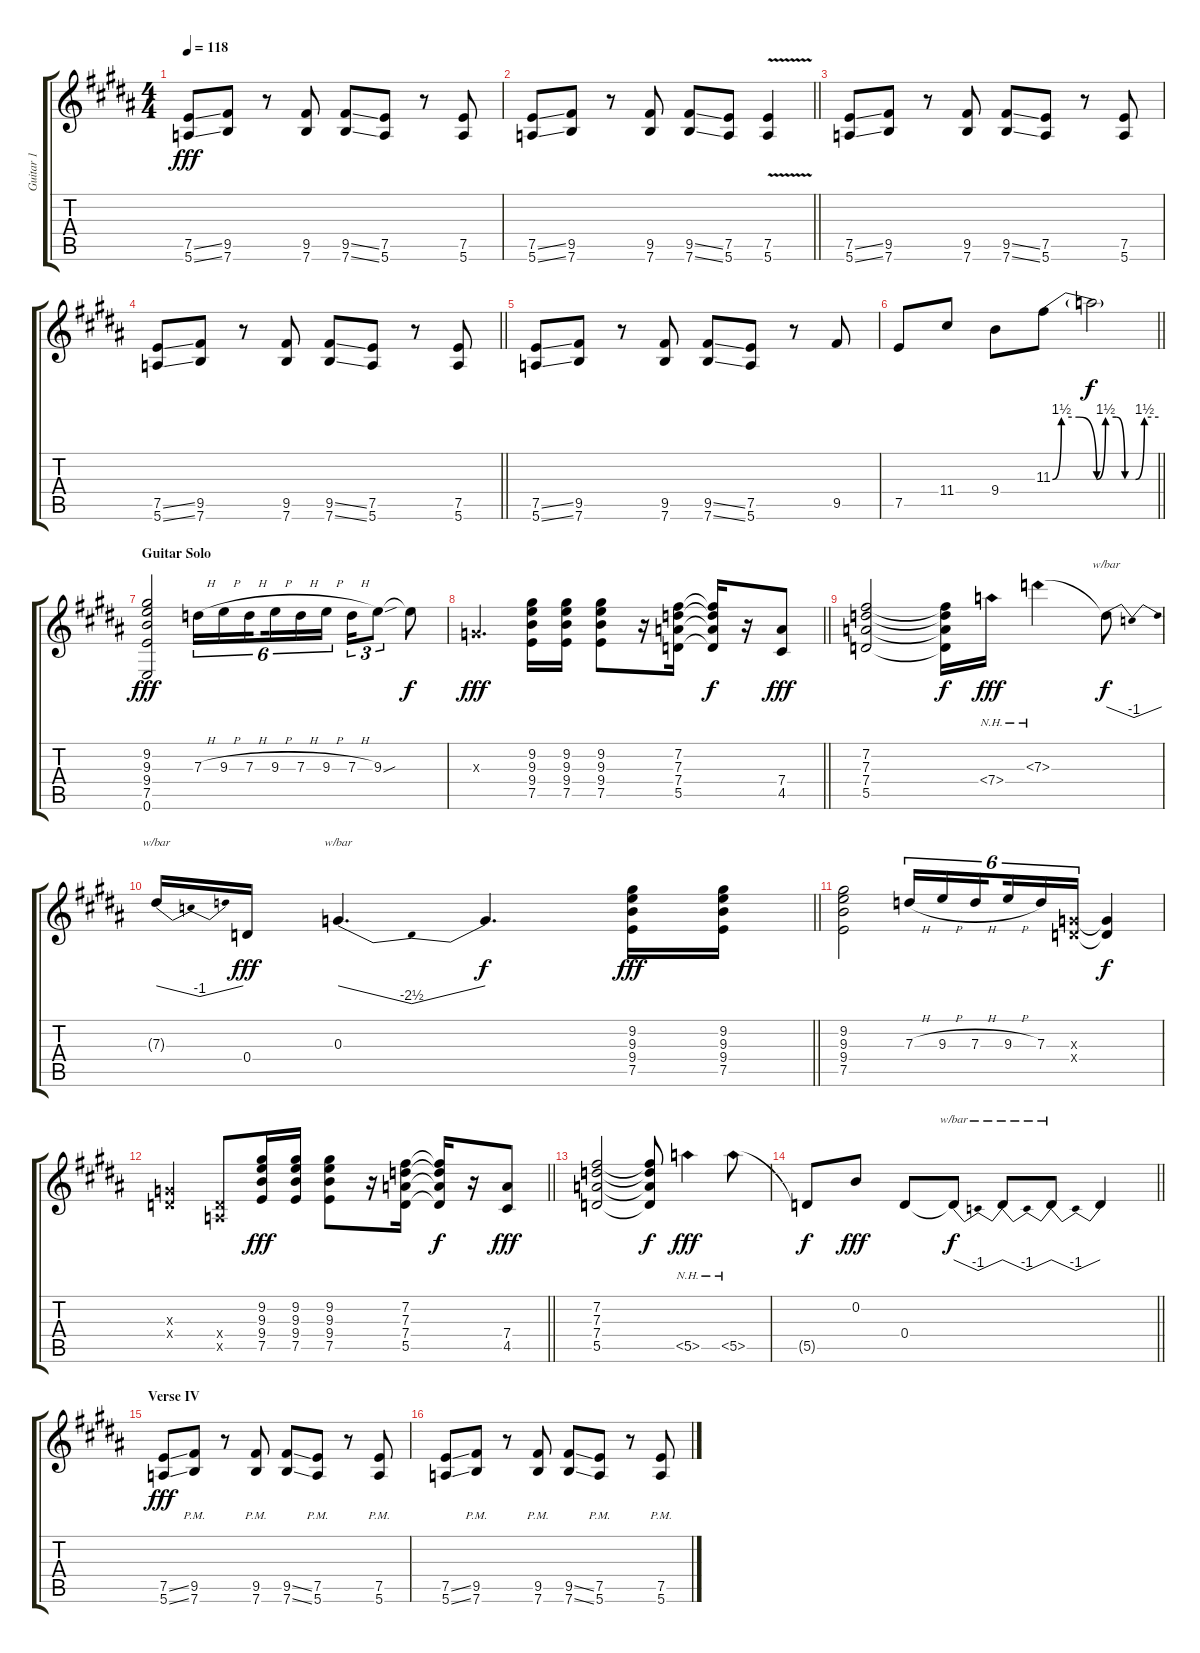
\track ("Guitar 1" "Guitar 1") {instrument distortionguitar}
\staff {score tabs}
\tuning (E4 B3 G3 D3 A2 E2) {hide}
\ts (4 4)
\tempo 118
\clef g2
\ks b
(7.5{ss} 5.6{ss}).8{dy fff} (9.5 7.6).8 r.8 (9.5 7.6).8 (9.5{ss} 7.6{ss}).8 (7.5 5.6).8 r.8 (7.5 5.6).8 |
\barLineRight lightlight
(7.5{ss} 5.6{ss}).8 (9.5 7.6).8 r.8 (9.5 7.6).8 (9.5{ss} 7.6{ss}).8 (7.5 5.6).8 (7.5{v} 5.6{v}).4 |
(7.5{ss} 5.6{ss}).8 (9.5 7.6).8 r.8 (9.5 7.6).8 (9.5{ss} 7.6{ss}).8 (7.5 5.6).8 r.8 (7.5 5.6).8 |
\barLineRight lightlight
(7.5{ss} 5.6{ss}).8 (9.5 7.6).8 r.8 (9.5 7.6).8 (9.5{ss} 7.6{ss}).8 (7.5 5.6).8 r.8 (7.5 5.6).8 |
(7.5{ss} 5.6{ss}).8 (9.5 7.6).8 r.8 (9.5 7.6).8 (9.5{ss} 7.6{ss}).8 (7.5 5.6).8 r.8 9.5.8 |
\barLineRight lightlight
7.5.8 11.4.8 9.4.8 11.3{be (custom 0 0 5 6 15 6 25 0 30 6 36 6 41 0 47 0 52 6 60 6)}.8 11.3{t}.2{dy f} |
\section ("" "Guitar Solo")
(9.2 9.3 9.4 7.5 0.6).2{dy fff} 7.3{h}.16{tu (6 4)} 9.3{h}.16{tu (6 4)} 7.3{h}.16{tu (6 4) beam splitsecondary} 9.3{h}.16{tu (6 4)} 7.3{h}.16{tu (6 4)} 9.3{h}.16{tu (6 4)} 7.3{h}.16{tu (3 2)} 9.3{sou}.8{tu (3 2)} 9.3{t}.8{dy f} |
\barLineRight lightlight
0.3{x}.4{d dy fff} (9.2 9.3 9.4 7.5).16 (9.2 9.3 9.4 7.5).16 (9.2 9.3 9.4 7.5).8 r.16 (7.2 7.3 7.4 5.5).16 (7.2{t} 7.3{t} 7.4{t} 5.5{t}).16{dy f} r.16 (7.4 4.5).8{dy fff} |
(7.2 7.3 7.4 5.5).2 (7.2{t} 7.3{t} 7.4{t} 5.5{t}).16{dy f} 7.4{nh}.16{dy fff} 7.3{nh}.4 7.3{t}.8{tbe (dip default 0 0 30 -4 60 0) dy f} |
\barLineRight lightlight
7.3{t}.16{tbe (dip default 0 0 30 -4 60 0)} 0.4.16{dy fff} 0.3.4{d tbe (dip default 0 0 30 -10 51 -10 60 0)} 0.3{t}.4{d dy f} (9.2 9.3 9.4 7.5).16{dy fff} (9.2 9.3 9.4 7.5).16 |
(9.2 9.3 9.4 7.5).2 7.3{h}.16{tu (6 4)} 9.3{h}.16{tu (6 4)} 7.3{h}.16{tu (6 4) beam splitsecondary} 9.3{h}.16{tu (6 4)} 7.3.16{tu (6 4)} (0.3{x} 0.4{x}).16{tu (6 4)} (0.3{t} 0.4{t}).4{dy f} |
\barLineRight lightlight
(0.3{x} 0.4{x}).4 (0.4{x} 0.5{x}).8 (9.2 9.3 9.4 7.5).16{dy fff} (9.2 9.3 9.4 7.5).16 (9.2 9.3 9.4 7.5).8 r.16 (7.2 7.3 7.4 5.5).16 (7.2{t} 7.3{t} 7.4{t} 5.5{t}).16{dy f} r.16 (7.4 4.5).8{dy fff} |
(7.2 7.3 7.4 5.5).2 (7.2{t} 7.3{t} 7.4{t} 5.5{t}).8{dy f} 5.5{nh}.4{dy fff} 5.5{nh}.8 |
\barLineRight lightlight
5.5{t}.8{dy f} 0.2.8{dy fff} 0.4.8 0.4{t}.8{tbe (dip default 0 0 30 -4 60 0) dy f} 0.4{t}.8{tbe (dip default 0 0 30 -4 60 0)} 0.4{t}.8{tbe (dip default 0 0 30 -4 60 0)} 0.4{t}.4 |
\section ("" "Verse IV")
(7.5{ss} 5.6{ss}).8{dy fff} (9.5{pm} 7.6{pm}).8 r.8 (9.5{pm} 7.6{pm}).8 (9.5{ss} 7.6{ss}).8 (7.5{pm} 5.6{pm}).8 r.8 (7.5{pm} 5.6{pm}).8 |
(7.5{ss} 5.6{ss}).8 (9.5{pm} 7.6{pm}).8 r.8 (9.5{pm} 7.6{pm}).8 (9.5{ss} 7.6{ss}).8 (7.5{pm} 5.6{pm}).8 r.8 (7.5{pm} 5.6{pm}).8
